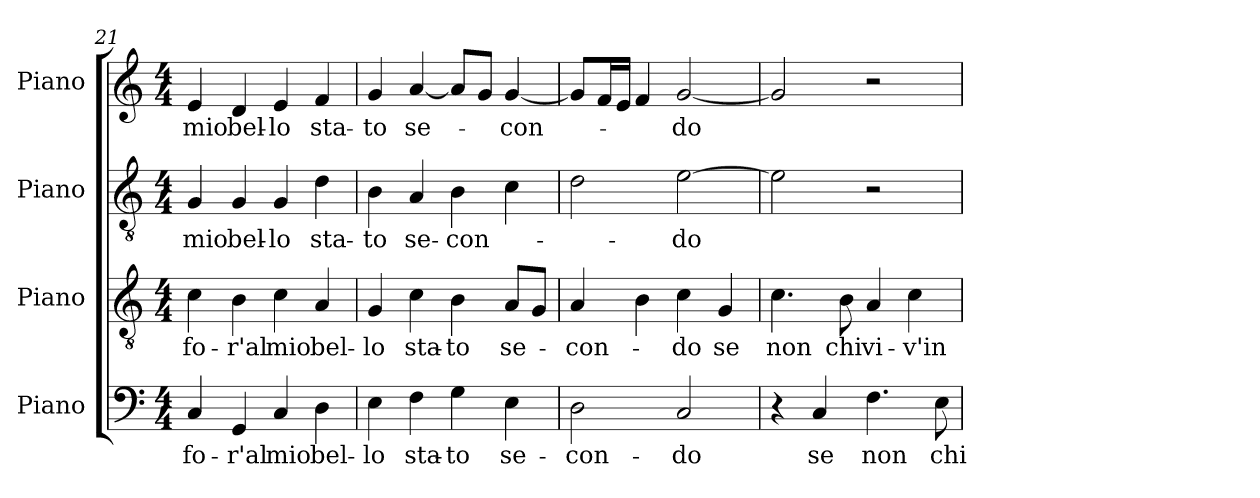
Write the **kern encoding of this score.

**kern	**text	**kern	**text	**kern	**text	**kern	**text
*part4	*part4	*part3	*part3	*part2	*part2	*part1	*part1
*staff4	*staff4	*staff3	*staff3	*staff2	*staff2	*staff1	*staff1
*I"Piano	*	*I"Piano	*	*I"Piano	*	*I"Piano	*
*I'Pno.	*	*I'Pno.	*	*I'Pno.	*	*I'Pno.	*
*clefF4	*	*clefGv2	*	*clefGv2	*	*clefG2	*
*	*	*ITrd7c12	*	*ITrd7c12	*	*	*
*k[]	*	*k[]	*	*k[]	*	*k[]	*
*C:	*	*C:	*	*C:	*	*C:	*
*M4/4	*	*M4/4	*	*M4/4	*	*M4/4	*
=21	=21	=21	=21	=21	=21	=21	=21
!	!LO:LY:b:color=#000000	!	!	!	!	!	!
!	!	!	!LO:LY:b:color=#000000	!	!	!	!
!	!	!	!	!	!LO:LY:b:color=#000000	!	!
!	!	!	!	!	!	!	!LO:LY:b:color=#000000
4Ci/	fo-	4Ci\	fo-	4GGi/	mio	4ei/	mio
!	!LO:LY:b:color=#000000	!	!	!	!	!	!
!	!	!	!LO:LY:b:color=#000000	!	!	!	!
!	!	!	!	!	!LO:LY:b:color=#000000	!	!
!	!	!	!	!	!	!	!LO:LY:b:color=#000000
4GGi/	-r'al	4BBi\	-r'al	4GGi/	bel-	4di/	bel-
!	!LO:LY:b:color=#000000	!	!	!	!	!	!
!	!	!	!LO:LY:b:color=#000000	!	!	!	!
!	!	!	!	!	!LO:LY:b:color=#000000	!	!
!	!	!	!	!	!	!	!LO:LY:b:color=#000000
4Ci/	mio	4Ci\	mio	4GGi/	-lo	4ei/	-lo
!	!LO:LY:b:color=#000000	!	!	!	!	!	!
!	!	!	!LO:LY:b:color=#000000	!	!	!	!
!	!	!	!	!	!LO:LY:b:color=#000000	!	!
!	!	!	!	!	!	!	!LO:LY:b:color=#000000
4Di\	bel-	4AAi/	bel-	4Di\	sta-	4fi/	sta-
=22	=22	=22	=22	=22	=22	=22	=22
!	!LO:LY:b:color=#000000	!	!	!	!	!	!
!	!	!	!LO:LY:b:color=#000000	!	!	!	!
!	!	!	!	!	!LO:LY:b:color=#000000	!	!
!	!	!	!	!	!	!	!LO:LY:b:color=#000000
4Ei\	-lo	4GGi/	-lo	4BBi\	-to	4gi/	-to
!	!LO:LY:b:color=#000000	!	!	!	!	!	!
!	!	!	!LO:LY:b:color=#000000	!	!	!	!
!	!	!	!	!	!LO:LY:b:color=#000000	!	!
!	!	!	!	!	!	!	!LO:LY:b:color=#000000
4Fi\	sta-	4Ci\	sta-	4AAi/	se-	[4ai/	se-
!	!LO:LY:b:color=#000000	!	!	!	!	!	!
!	!	!	!LO:LY:b:color=#000000	!	!	!	!
!	!	!	!	!	!LO:LY:b:color=#000000	!	!
4Gi\	-to	4BBi\	-to	4BBi\	-con-	8ai/L]	.
.	.	.	.	.	.	8gi/J	.
!	!LO:LY:b:color=#000000	!	!	!	!	!	!
!	!	!	!LO:LY:b:color=#000000	!	!	!	!
!	!	!	!	!	!	!	!LO:LY:b:color=#000000
4Ei\	se-	8AAi/L	se-	4Ci\	.	[4gi/	-con-
.	.	8GGi/J	.	.	.	.	.
=23	=23	=23	=23	=23	=23	=23	=23
!	!LO:LY:b:color=#000000	!	!	!	!	!	!
!	!	!	!LO:LY:b:color=#000000	!	!	!	!
2Di\	-con-	4AAi/	-con-	2Di\	.	8gi/L]	.
.	.	.	.	.	.	16fi/L	.
.	.	.	.	.	.	16ei/JJ	.
.	.	4BBi\	.	.	.	4fi/	.
!	!LO:LY:b:color=#000000	!	!	!	!	!	!
!	!	!	!LO:LY:b:color=#000000	!	!	!	!
!	!	!	!	!	!LO:LY:b:color=#000000	!	!
!	!	!	!	!	!	!	!LO:LY:b:color=#000000
2Ci/	-do	4Ci\	-do	[2Ei\	-do	[2gi/	-do
!	!	!	!LO:LY:b:color=#000000	!	!	!	!
.	.	4GGi/	se	.	.	.	.
=24	=24	=24	=24	=24	=24	=24	=24
!	!	!	!LO:LY:b:color=#000000	!	!	!	!
4r	.	4.Ci\	non	2Ei\]	.	2gi/]	.
!	!LO:LY:b:color=#000000	!	!	!	!	!	!
4Ci/	se	.	.	.	.	.	.
!	!	!	!LO:LY:b:color=#000000	!	!	!	!
.	.	8BBi\	chi	.	.	.	.
!	!LO:LY:b:color=#000000	!	!	!	!	!	!
!	!	!	!LO:LY:b:color=#000000	!	!	!	!
4.Fi\	non	4AAi/	vi-	2r	.	2r	.
!	!	!	!LO:LY:b:color=#000000	!	!	!	!
.	.	4Ci\	-v'in	.	.	.	.
!	!LO:LY:b:color=#000000	!	!	!	!	!	!
8Ei\	chi	.	.	.	.	.	.
=	=	=	=	=	=	=	=
*-	*-	*-	*-	*-	*-	*-	*-
